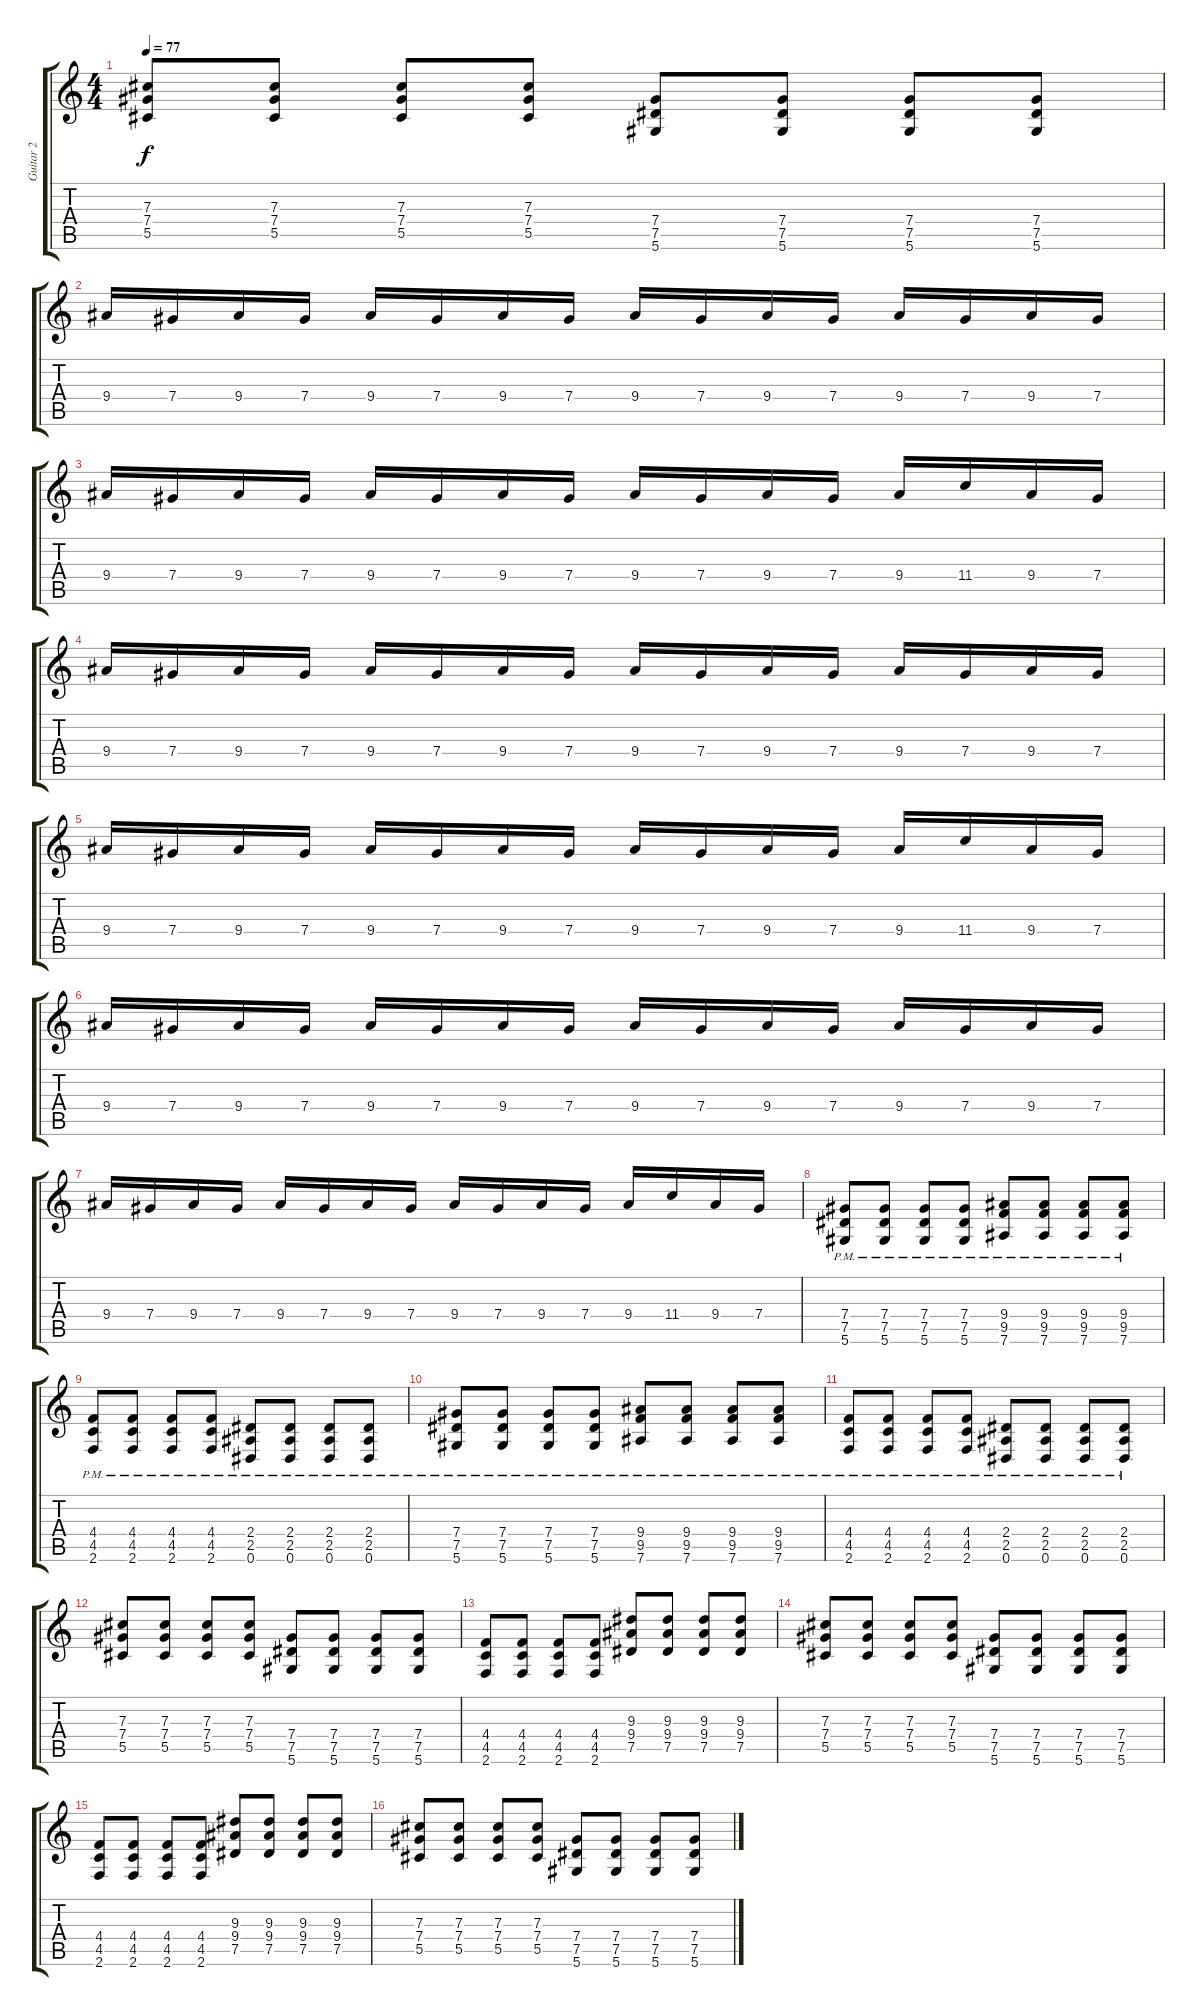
\track ("Guitar 2" "Guitar 2") {instrument distortionguitar}
\staff {score tabs}
\tuning (Eb4 Bb3 Gb3 Db3 Ab2 Eb2) {hide}
\ts (4 4)
\tempo 77
\clef g2
\ks c
(7.3 7.4 5.5).8{dy f} (7.3 7.4 5.5).8 (7.3 7.4 5.5).8 (7.3 7.4 5.5).8 (7.4 7.5 5.6).8 (7.4 7.5 5.6).8 (7.4 7.5 5.6).8 (7.4 7.5 5.6).8 |
9.4.16{volume 10 instrument clarinet} 7.4.16 9.4.16 7.4.16 9.4.16 7.4.16 9.4.16 7.4.16 9.4.16 7.4.16 9.4.16 7.4.16 9.4.16 7.4.16 9.4.16 7.4.16 |
9.4.16 7.4.16 9.4.16 7.4.16 9.4.16 7.4.16 9.4.16 7.4.16 9.4.16 7.4.16 9.4.16 7.4.16 9.4.16 11.4.16 9.4.16 7.4.16 |
9.4.16{instrument clarinet} 7.4.16 9.4.16 7.4.16 9.4.16 7.4.16 9.4.16 7.4.16 9.4.16 7.4.16 9.4.16 7.4.16 9.4.16 7.4.16 9.4.16 7.4.16 |
9.4.16 7.4.16 9.4.16 7.4.16 9.4.16 7.4.16 9.4.16 7.4.16 9.4.16 7.4.16 9.4.16 7.4.16 9.4.16 11.4.16 9.4.16 7.4.16 |
9.4.16{instrument clarinet} 7.4.16 9.4.16 7.4.16 9.4.16 7.4.16 9.4.16 7.4.16 9.4.16 7.4.16 9.4.16 7.4.16 9.4.16 7.4.16 9.4.16 7.4.16 |
9.4.16 7.4.16 9.4.16 7.4.16 9.4.16 7.4.16 9.4.16 7.4.16 9.4.16 7.4.16 9.4.16 7.4.16 9.4.16 11.4.16 9.4.16 7.4.16 |
(7.4{pm} 7.5{pm} 5.6{pm}).8{volume 15 instrument distortionguitar} (7.4{pm} 7.5{pm} 5.6{pm}).8 (7.4{pm} 7.5{pm} 5.6{pm}).8 (7.4{pm} 7.5{pm} 5.6{pm}).8 (9.4{pm} 9.5{pm} 7.6{pm}).8 (9.4{pm} 9.5{pm} 7.6{pm}).8 (9.4{pm} 9.5{pm} 7.6{pm}).8 (9.4{pm} 9.5{pm} 7.6{pm}).8 |
(4.4{pm} 4.5{pm} 2.6{pm}).8 (4.4{pm} 4.5{pm} 2.6{pm}).8 (4.4{pm} 4.5{pm} 2.6{pm}).8 (4.4{pm} 4.5{pm} 2.6{pm}).8 (2.4{pm} 2.5{pm} 0.6{pm}).8 (2.4{pm} 2.5{pm} 0.6{pm}).8 (2.4{pm} 2.5{pm} 0.6{pm}).8 (2.4{pm} 2.5{pm} 0.6{pm}).8 |
(7.4{pm} 7.5{pm} 5.6{pm}).8 (7.4{pm} 7.5{pm} 5.6{pm}).8 (7.4{pm} 7.5{pm} 5.6{pm}).8 (7.4{pm} 7.5{pm} 5.6{pm}).8 (9.4{pm} 9.5{pm} 7.6{pm}).8 (9.4{pm} 9.5{pm} 7.6{pm}).8 (9.4{pm} 9.5{pm} 7.6{pm}).8 (9.4{pm} 9.5{pm} 7.6{pm}).8 |
(4.4{pm} 4.5{pm} 2.6{pm}).8 (4.4{pm} 4.5{pm} 2.6{pm}).8 (4.4{pm} 4.5{pm} 2.6{pm}).8 (4.4{pm} 4.5{pm} 2.6{pm}).8 (2.4{pm} 2.5{pm} 0.6{pm}).8 (2.4{pm} 2.5{pm} 0.6{pm}).8 (2.4{pm} 2.5{pm} 0.6{pm}).8 (2.4{pm} 2.5{pm} 0.6{pm}).8 |
(7.3 7.4 5.5).8 (7.3 7.4 5.5).8 (7.3 7.4 5.5).8 (7.3 7.4 5.5).8 (7.4 7.5 5.6).8 (7.4 7.5 5.6).8 (7.4 7.5 5.6).8 (7.4 7.5 5.6).8 |
(4.4 4.5 2.6).8 (4.4 4.5 2.6).8 (4.4 4.5 2.6).8 (4.4 4.5 2.6).8 (9.3 9.4 7.5).8 (9.3 9.4 7.5).8 (9.3 9.4 7.5).8 (9.3 9.4 7.5).8 |
(7.3 7.4 5.5).8 (7.3 7.4 5.5).8 (7.3 7.4 5.5).8 (7.3 7.4 5.5).8 (7.4 7.5 5.6).8 (7.4 7.5 5.6).8 (7.4 7.5 5.6).8 (7.4 7.5 5.6).8 |
(4.4 4.5 2.6).8 (4.4 4.5 2.6).8 (4.4 4.5 2.6).8 (4.4 4.5 2.6).8 (9.3 9.4 7.5).8 (9.3 9.4 7.5).8 (9.3 9.4 7.5).8 (9.3 9.4 7.5).8 |
(7.3 7.4 5.5).8 (7.3 7.4 5.5).8 (7.3 7.4 5.5).8 (7.3 7.4 5.5).8 (7.4 7.5 5.6).8 (7.4 7.5 5.6).8 (7.4 7.5 5.6).8 (7.4 7.5 5.6).8
